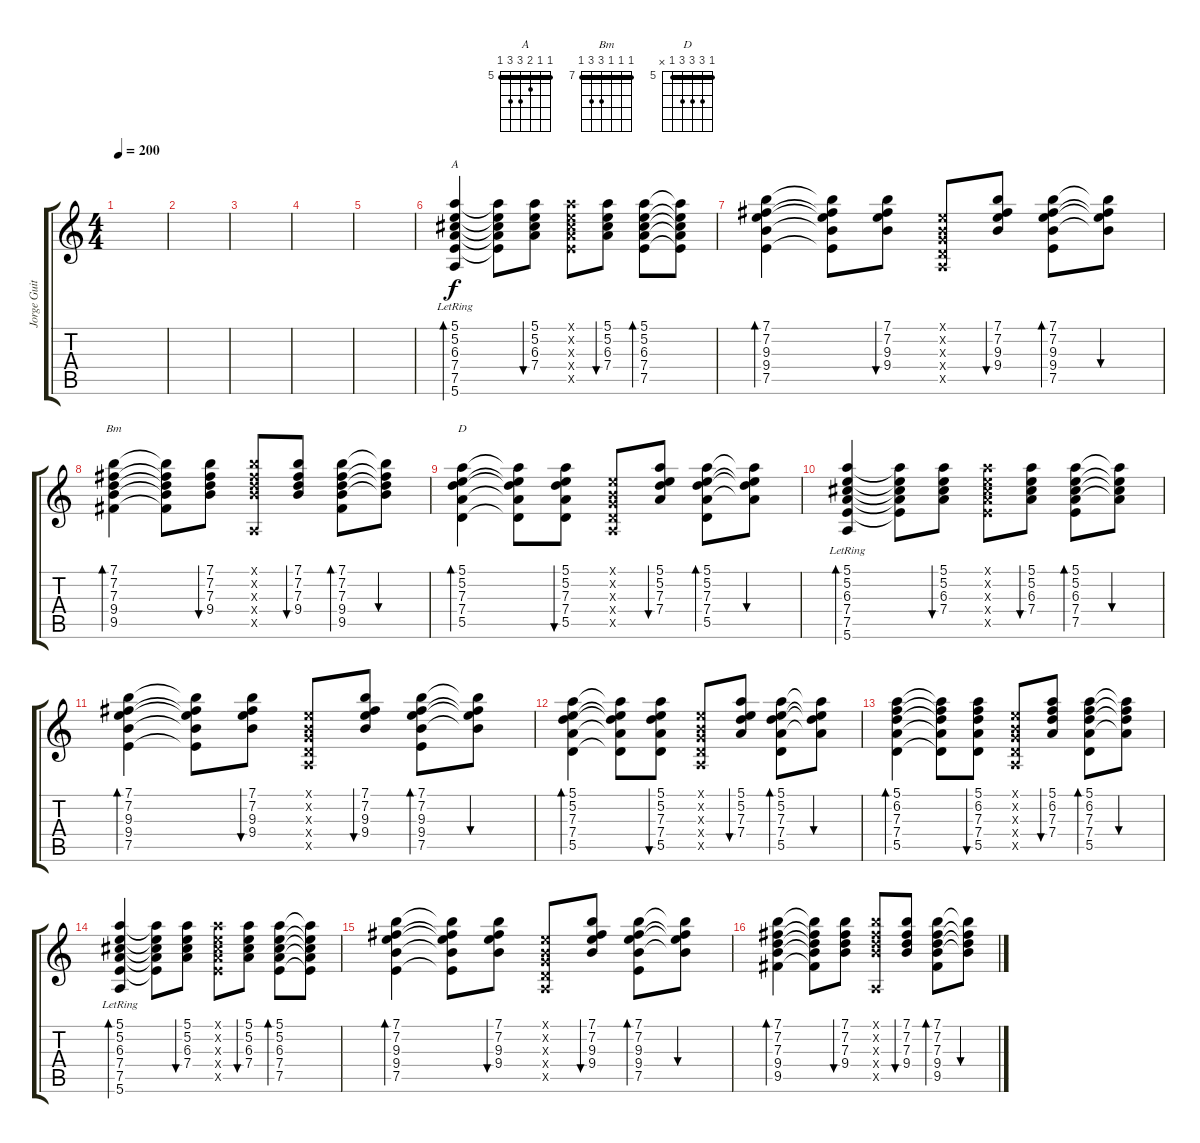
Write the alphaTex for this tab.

\track ("Jorge Guitarra 2" "Jorge Guit") {instrument acousticguitarnylon}
\staff {score tabs}
\tuning (E4 B3 G3 D3 A2 E2) {hide}
\chord ("A" 5 5 6 7 7 5) {firstfret 5 barre 5}
\chord ("Bm" 7 7 7 9 9 7) {firstfret 7 barre 7}
\chord ("D" 5 7 7 7 5 x) {firstfret 5 barre 5}
\ts (4 4)
\tempo 200
\clef g2
\ks c
|
|
|
|
|
(5.1 5.2 6.3{lr} 7.4 7.5 5.6).4{bd 120 ch "A"} (5.1{t} 5.2{t} 6.3{t} 7.4{t} 7.5{t}).8 (5.1 5.2 6.3 7.4).8{bu 30} (5.1{x} 5.2{x} 6.3{x} 7.4{x} 7.5{x}).8 (5.1 5.2 6.3 7.4).8{bu 30} (5.1 5.2 6.3 7.4 7.5).8{bd 30} (5.1{t} 5.2{t} 6.3{t} 7.4{t} 7.5{t}).8 |
(7.1 7.2 9.3 9.4 7.5).4{bd 60} (7.1{t} 7.2{t} 9.3{t} 9.4{t} 7.5{t}).8 (7.1 7.2 9.3 9.4).8{bu 30} (0.1{x} 0.2{x} 0.3{x} 0.4{x} 0.5{x}).8 (7.1 7.2 9.3 9.4).8{bu 30} (7.1 7.2 9.3 9.4 7.5).8{bd 30} (7.1{t} 7.2{t} 9.3{t} 9.4{t}).8{bu 30} |
(7.1 7.2 7.3 9.4 9.5).4{bd 60 ch "Bm"} (7.1{t} 7.2{t} 7.3{t} 9.4{t} 9.5{t}).8 (7.1 7.2 7.3 9.4).8{bu 30} (7.1{x} 7.2{x} 7.3{x} 9.4{x} 0.5{x}).8 (7.1 7.2 7.3 9.4).8{bu 30} (7.1 7.2 7.3 9.4 9.5).8{bd 30} (7.1{t} 7.2{t} 7.3{t} 9.4{t}).8{bu 30} |
(5.1 5.2 7.3 7.4 5.5).4{bd 60 ch "D"} (5.1{t} 5.2{t} 7.3{t} 7.4{t} 5.5{t}).8 (5.1 5.2 7.3 7.4 5.5).8{bu 30} (0.1{x} 0.2{x} 0.3{x} 0.4{x} 0.5{x}).8 (5.1 5.2 7.3 7.4).8{bu 30} (5.1 5.2 7.3 7.4 5.5).8{bd 30} (5.1{t} 5.2{t} 7.3{t} 7.4{t}).8{bu 30} |
(5.1 5.2 6.3{lr} 7.4 7.5 5.6).4{bd 120} (5.1{t} 5.2{t} 6.3{t} 7.4{t} 7.5{t}).8 (5.1 5.2 6.3 7.4).8{bu 30} (5.1{x} 5.2{x} 6.3{x} 7.4{x} 7.5{x}).8 (5.1 5.2 6.3 7.4).8{bu 30} (5.1 5.2 6.3 7.4 7.5).8{bd 30} (5.1{t} 5.2{t} 6.3{t} 7.4{t}).8{bu 30} |
(7.1 7.2 9.3 9.4 7.5).4{bd 60} (7.1{t} 7.2{t} 9.3{t} 9.4{t} 7.5{t}).8 (7.1 7.2 9.3 9.4).8{bu 30} (0.1{x} 0.2{x} 0.3{x} 0.4{x} 0.5{x}).8 (7.1 7.2 9.3 9.4).8{bu 30} (7.1 7.2 9.3 9.4 7.5).8{bd 30} (7.1{t} 7.2{t} 9.3{t} 9.4{t}).8{bu 30} |
(5.1 5.2 7.3 7.4 5.5).4{bd 60} (5.1{t} 5.2{t} 7.3{t} 7.4{t} 5.5{t}).8 (5.1 5.2 7.3 7.4 5.5).8{bu 30} (0.1{x} 0.2{x} 0.3{x} 0.4{x} 0.5{x}).8 (5.1 5.2 7.3 7.4).8{bu 30} (5.1 5.2 7.3 7.4 5.5).8{bd 30} (5.1{t} 5.2{t} 7.3{t} 7.4{t}).8{bu 30} |
(5.1 6.2 7.3 7.4 5.5).4{bd 60} (5.1{t} 6.2{t} 7.3{t} 7.4{t} 5.5{t}).8 (5.1 6.2 7.3 7.4 5.5).8{bu 30} (0.1{x} 0.2{x} 0.3{x} 0.4{x} 0.5{x}).8 (5.1 6.2 7.3 7.4).8{bu 30} (5.1 6.2 7.3 7.4 5.5).8{bd 30} (5.1{t} 6.2{t} 7.3{t} 7.4{t}).8{bu 30} |
(5.1 5.2 6.3{lr} 7.4 7.5 5.6).4{bd 120} (5.1{t} 5.2{t} 6.3{t} 7.4{t} 7.5{t}).8 (5.1 5.2 6.3 7.4).8{bu 30} (5.1{x} 5.2{x} 6.3{x} 7.4{x} 7.5{x}).8 (5.1 5.2 6.3 7.4).8{bu 30} (5.1 5.2 6.3 7.4 7.5).8{bd 30} (5.1{t} 5.2{t} 6.3{t} 7.4{t} 7.5{t}).8 |
(7.1 7.2 9.3 9.4 7.5).4{bd 60} (7.1{t} 7.2{t} 9.3{t} 9.4{t} 7.5{t}).8 (7.1 7.2 9.3 9.4).8{bu 30} (0.1{x} 0.2{x} 0.3{x} 0.4{x} 0.5{x}).8 (7.1 7.2 9.3 9.4).8{bu 30} (7.1 7.2 9.3 9.4 7.5).8{bd 30} (7.1{t} 7.2{t} 9.3{t} 9.4{t}).8{bu 30} |
(7.1 7.2 7.3 9.4 9.5).4{bd 60} (7.1{t} 7.2{t} 7.3{t} 9.4{t} 9.5{t}).8 (7.1 7.2 7.3 9.4).8{bu 30} (7.1{x} 7.2{x} 7.3{x} 9.4{x} 0.5{x}).8 (7.1 7.2 7.3 9.4).8{bu 30} (7.1 7.2 7.3 9.4 9.5).8{bd 30} (7.1{t} 7.2{t} 7.3{t} 9.4{t}).8{bu 30}
